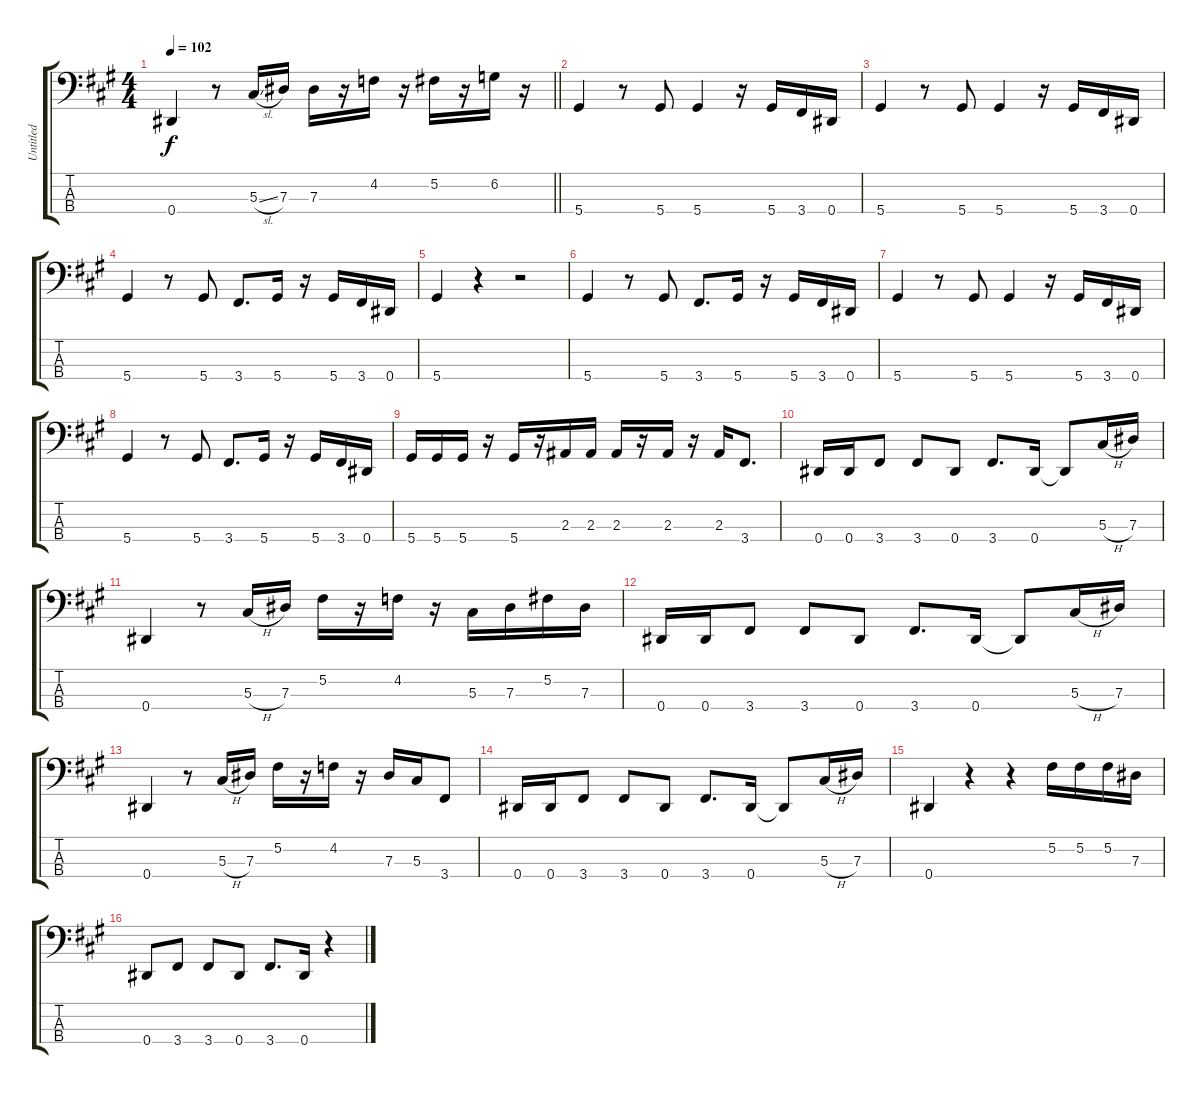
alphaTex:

\track ("Untitled" "Untitled") {instrument electricbasspick}
\staff {score tabs}
\tuning (Gb2 Db2 Ab1 Eb1) {hide}
\ts (4 4)
\tempo 102
\clef f4
\barLineRight lightlight
\ks a
0.4.4{dy f} r.8 5.3{sl}.16 7.3.16 7.3.16 r.16 4.2.16 r.16 5.2.16 r.16 6.2.16 r.16 |
\section ("" " ")
5.4.4 r.8 5.4.8 5.4.4 r.16 5.4.16 3.4.16 0.4.16 |
5.4.4 r.8 5.4.8 5.4.4 r.16 5.4.16 3.4.16 0.4.16 |
5.4.4 r.8 5.4.8 3.4.8{d} 5.4.16 r.16 5.4.16 3.4.16 0.4.16 |
5.4.4 r.4 r.2 |
5.4.4 r.8 5.4.8 3.4.8{d} 5.4.16 r.16 5.4.16 3.4.16 0.4.16 |
5.4.4 r.8 5.4.8 5.4.4 r.16 5.4.16 3.4.16 0.4.16 |
5.4.4 r.8 5.4.8 3.4.8{d} 5.4.16 r.16 5.4.16 3.4.16 0.4.16 |
5.4.16 5.4.16 5.4.16 r.16 5.4.16 r.16 2.3.16 2.3.16 2.3.16 r.16 2.3.16 r.16 2.3.16 3.4.8{d} |
0.4.16 0.4.16 3.4.8 3.4.8 0.4.8 3.4.8{d} 0.4.16 0.4{t}.8 5.3{h}.16 7.3.16 |
0.4.4 r.8 5.3{h}.16 7.3.16 5.2.16 r.16 4.2.16 r.16 5.3.16 7.3.16 5.2.16 7.3.16 |
0.4.16 0.4.16 3.4.8 3.4.8 0.4.8 3.4.8{d} 0.4.16 0.4{t}.8 5.3{h}.16 7.3.16 |
0.4.4 r.8 5.3{h}.16 7.3.16 5.2.16 r.16 4.2.16 r.16 7.3.16 5.3.16 3.4.8 |
0.4.16 0.4.16 3.4.8 3.4.8 0.4.8 3.4.8{d} 0.4.16 0.4{t}.8 5.3{h}.16 7.3.16 |
0.4.4 r.4 r.4 5.2.16 5.2.16 5.2.16 7.3.16 |
0.4.8 3.4.8 3.4.8 0.4.8 3.4.8{d} 0.4.16 r.4
